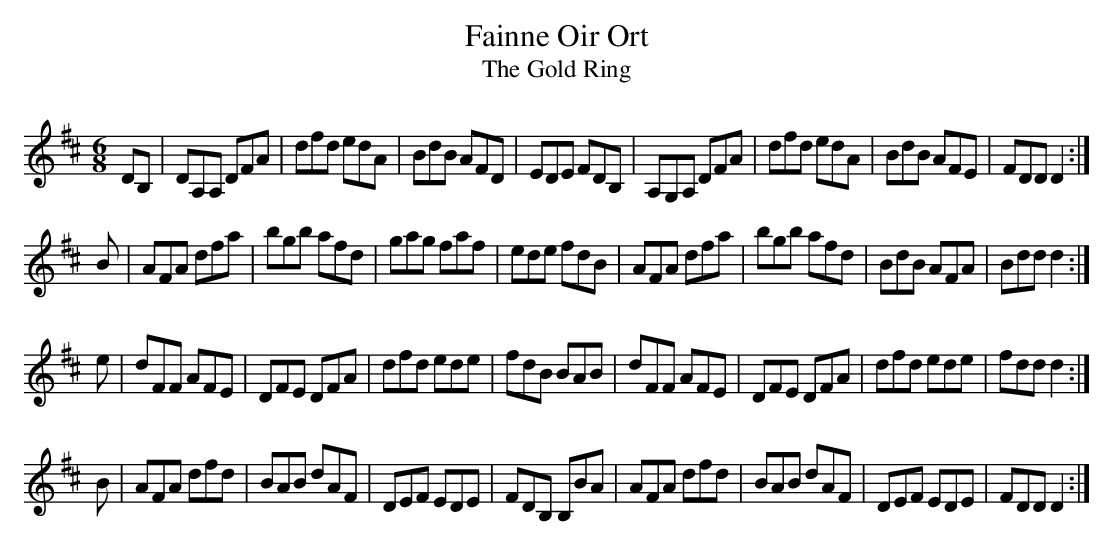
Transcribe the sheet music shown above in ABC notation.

X:1
T:Fainne Oir Ort
T:Gold Ring, The
M:6/8
L:1/8
K:D
DB,|DA,A, DFA|dfd edA|BdB AFD|EDE FDB,|A,G,A, DFA|dfd edA|BdB AFE|FDD D2:|
B|AFA dfa|bgb afd|gag faf|ede fdB|AFA dfa|bgb afd|BdB AFA|Bdd d2:|
e|dFF AFE|DFE DFA|dfd ede|fdB BAB|dFF AFE|DFE DFA|dfd ede|fdd d2:|
B|AFA dfd|BAB dAF|DEF EDE|FDB, B,BA|AFA dfd|BAB dAF|DEF EDE|FDD D2:|
